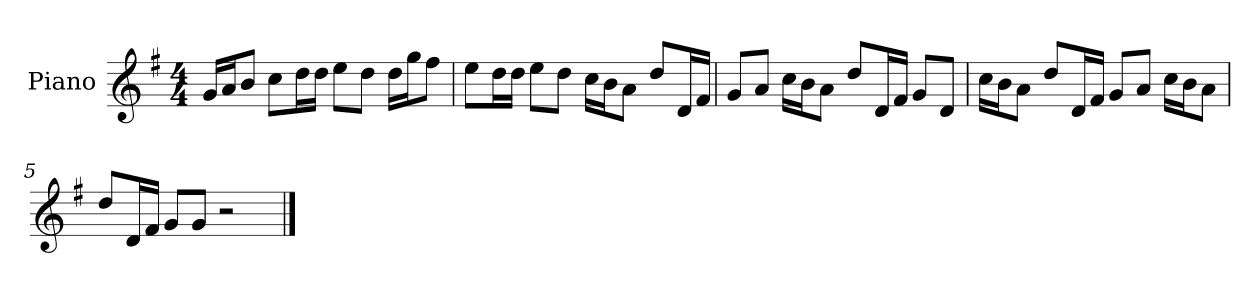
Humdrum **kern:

**kern
*part1
*staff1
*I"Piano
*I'P-no
*clefG2
*k[f#]
*M4/4
*MM90
=1
16g/LL
16a/J
8b/J
8cc\L
16dd\L
16dd\JJ
8ee\L
8dd\J
16dd\LL
16gg\J
8ff#\J
=2
8ee\L
16dd\L
16dd\JJ
8ee\L
8dd\J
16cc\LL
16b\J
8a\J
8dd/L
16d/L
16f#/JJ
=3
8g/L
8a/J
16cc\LL
16b\J
8a\J
8dd/L
16d/L
16f#/JJ
8g/L
8d/J
!!LO:LB:g=z
=4
16cc\LL
16b\J
8a\J
8dd/L
16d/L
16f#/JJ
8g/L
8a/J
16cc\LL
16b\J
8a\J
=5
8dd/L
16d/L
16f#/JJ
8g/L
8g/J
2r
==
*-
